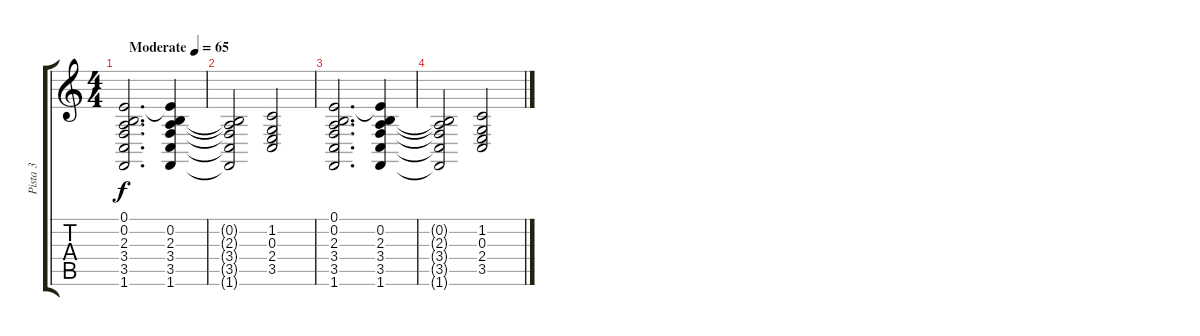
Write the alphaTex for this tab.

\track ("Pista 3" "Pista 3") {instrument acousticgrandpiano}
\staff {score tabs}
\tuning (E4 B3 G3 D3 A2 E2) {hide}
\ts (4 4)
\tempo (65 "Moderate")
\clef g2
\ks c
(0.1 0.2 2.3 3.4 3.5 1.6).2{d dy f instrument acousticgrandpiano} (0.1{t} 0.2 2.3 3.4 3.5 1.6).4 |
(0.2{t} 2.3{t} 3.4{t} 3.5{t} 1.6{t}).2 (1.2 0.3 2.4 3.5).2 |
(0.1 0.2 2.3 3.4 3.5 1.6).2{d} (0.1{t} 0.2 2.3 3.4 3.5 1.6).4 |
(0.2{t} 2.3{t} 3.4{t} 3.5{t} 1.6{t}).2 (1.2 0.3 2.4 3.5).2
